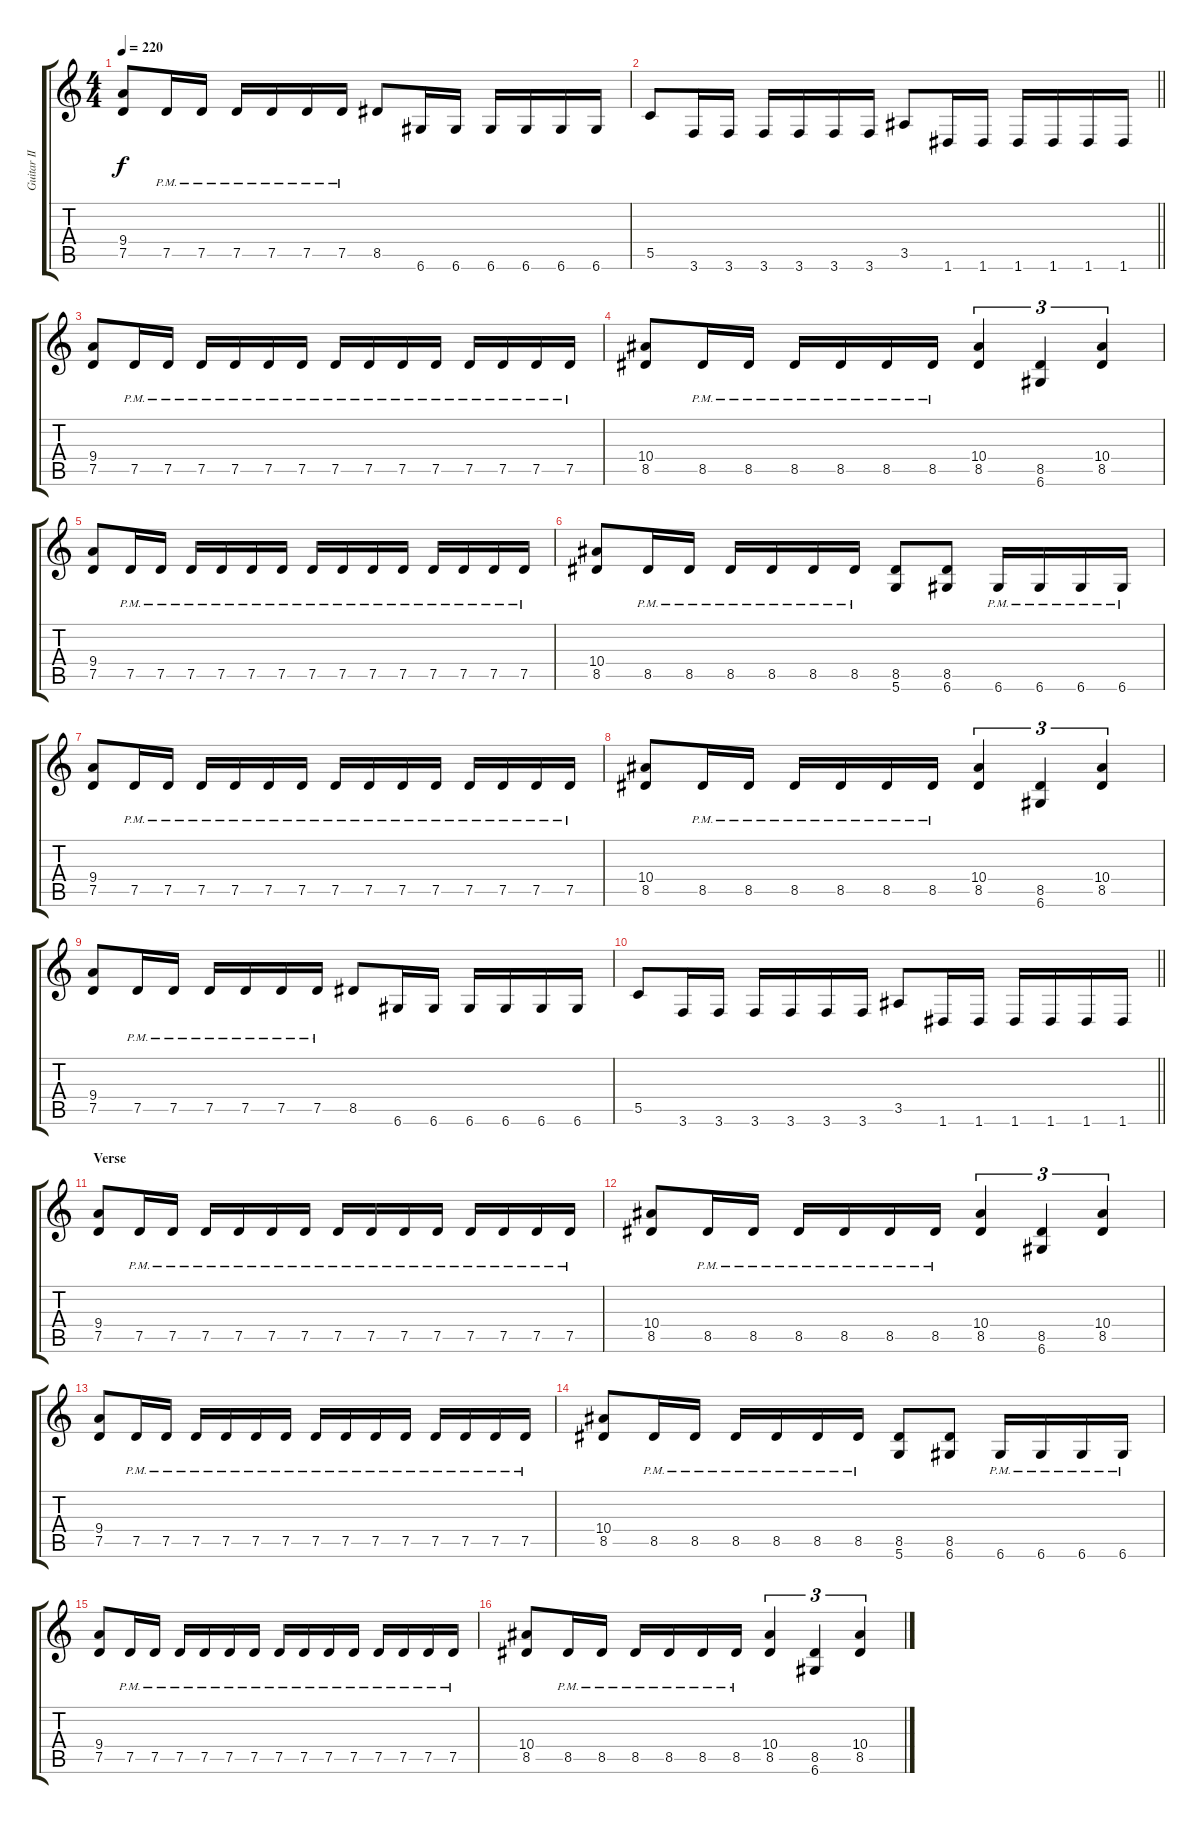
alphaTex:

\track ("Guitar II" "Guitar II") {instrument distortionguitar}
\staff {score tabs}
\tuning (D4 A3 F3 C3 G2 D2) {hide}
\ts (4 4)
\tempo 220
\clef g2
\ks c
(9.4 7.5).8{dy f} 7.5{pm}.16 7.5{pm}.16 7.5{pm}.16 7.5{pm}.16 7.5{pm}.16 7.5{pm}.16 8.5.8 6.6.16 6.6.16 6.6.16 6.6.16 6.6.16 6.6.16 |
\barLineRight lightlight
5.5.8 3.6.16 3.6.16 3.6.16 3.6.16 3.6.16 3.6.16 3.5.8 1.6.16 1.6.16 1.6.16 1.6.16 1.6.16 1.6.16 |
(9.4 7.5).8 7.5{pm}.16 7.5{pm}.16 7.5{pm}.16 7.5{pm}.16 7.5{pm}.16 7.5{pm}.16 7.5{pm}.16 7.5{pm}.16 7.5{pm}.16 7.5{pm}.16 7.5{pm}.16 7.5{pm}.16 7.5{pm}.16 7.5{pm}.16 |
(10.4 8.5).8 8.5{pm}.16 8.5{pm}.16 8.5{pm}.16 8.5{pm}.16 8.5{pm}.16 8.5{pm}.16 (10.4 8.5).4{tu (3 2)} (8.5 6.6).4{tu (3 2)} (10.4 8.5).4{tu (3 2)} |
(9.4 7.5).8 7.5{pm}.16 7.5{pm}.16 7.5{pm}.16 7.5{pm}.16 7.5{pm}.16 7.5{pm}.16 7.5{pm}.16 7.5{pm}.16 7.5{pm}.16 7.5{pm}.16 7.5{pm}.16 7.5{pm}.16 7.5{pm}.16 7.5{pm}.16 |
(10.4 8.5).8 8.5{pm}.16 8.5{pm}.16 8.5{pm}.16 8.5{pm}.16 8.5{pm}.16 8.5{pm}.16 (8.5 5.6).8 (8.5 6.6).8 6.6{pm}.16 6.6{pm}.16 6.6{pm}.16 6.6{pm}.16 |
(9.4 7.5).8 7.5{pm}.16 7.5{pm}.16 7.5{pm}.16 7.5{pm}.16 7.5{pm}.16 7.5{pm}.16 7.5{pm}.16 7.5{pm}.16 7.5{pm}.16 7.5{pm}.16 7.5{pm}.16 7.5{pm}.16 7.5{pm}.16 7.5{pm}.16 |
(10.4 8.5).8 8.5{pm}.16 8.5{pm}.16 8.5{pm}.16 8.5{pm}.16 8.5{pm}.16 8.5{pm}.16 (10.4 8.5).4{tu (3 2)} (8.5 6.6).4{tu (3 2)} (10.4 8.5).4{tu (3 2)} |
(9.4 7.5).8 7.5{pm}.16 7.5{pm}.16 7.5{pm}.16 7.5{pm}.16 7.5{pm}.16 7.5{pm}.16 8.5.8 6.6.16 6.6.16 6.6.16 6.6.16 6.6.16 6.6.16 |
\barLineRight lightlight
5.5.8 3.6.16 3.6.16 3.6.16 3.6.16 3.6.16 3.6.16 3.5.8 1.6.16 1.6.16 1.6.16 1.6.16 1.6.16 1.6.16 |
\section ("" "Verse")
(9.4 7.5).8 7.5{pm}.16 7.5{pm}.16 7.5{pm}.16 7.5{pm}.16 7.5{pm}.16 7.5{pm}.16 7.5{pm}.16 7.5{pm}.16 7.5{pm}.16 7.5{pm}.16 7.5{pm}.16 7.5{pm}.16 7.5{pm}.16 7.5{pm}.16 |
(10.4 8.5).8 8.5{pm}.16 8.5{pm}.16 8.5{pm}.16 8.5{pm}.16 8.5{pm}.16 8.5{pm}.16 (10.4 8.5).4{tu (3 2)} (8.5 6.6).4{tu (3 2)} (10.4 8.5).4{tu (3 2)} |
(9.4 7.5).8 7.5{pm}.16 7.5{pm}.16 7.5{pm}.16 7.5{pm}.16 7.5{pm}.16 7.5{pm}.16 7.5{pm}.16 7.5{pm}.16 7.5{pm}.16 7.5{pm}.16 7.5{pm}.16 7.5{pm}.16 7.5{pm}.16 7.5{pm}.16 |
(10.4 8.5).8 8.5{pm}.16 8.5{pm}.16 8.5{pm}.16 8.5{pm}.16 8.5{pm}.16 8.5{pm}.16 (8.5 5.6).8 (8.5 6.6).8 6.6{pm}.16 6.6{pm}.16 6.6{pm}.16 6.6{pm}.16 |
(9.4 7.5).8 7.5{pm}.16 7.5{pm}.16 7.5{pm}.16 7.5{pm}.16 7.5{pm}.16 7.5{pm}.16 7.5{pm}.16 7.5{pm}.16 7.5{pm}.16 7.5{pm}.16 7.5{pm}.16 7.5{pm}.16 7.5{pm}.16 7.5{pm}.16 |
(10.4 8.5).8 8.5{pm}.16 8.5{pm}.16 8.5{pm}.16 8.5{pm}.16 8.5{pm}.16 8.5{pm}.16 (10.4 8.5).4{tu (3 2)} (8.5 6.6).4{tu (3 2)} (10.4 8.5).4{tu (3 2)}
